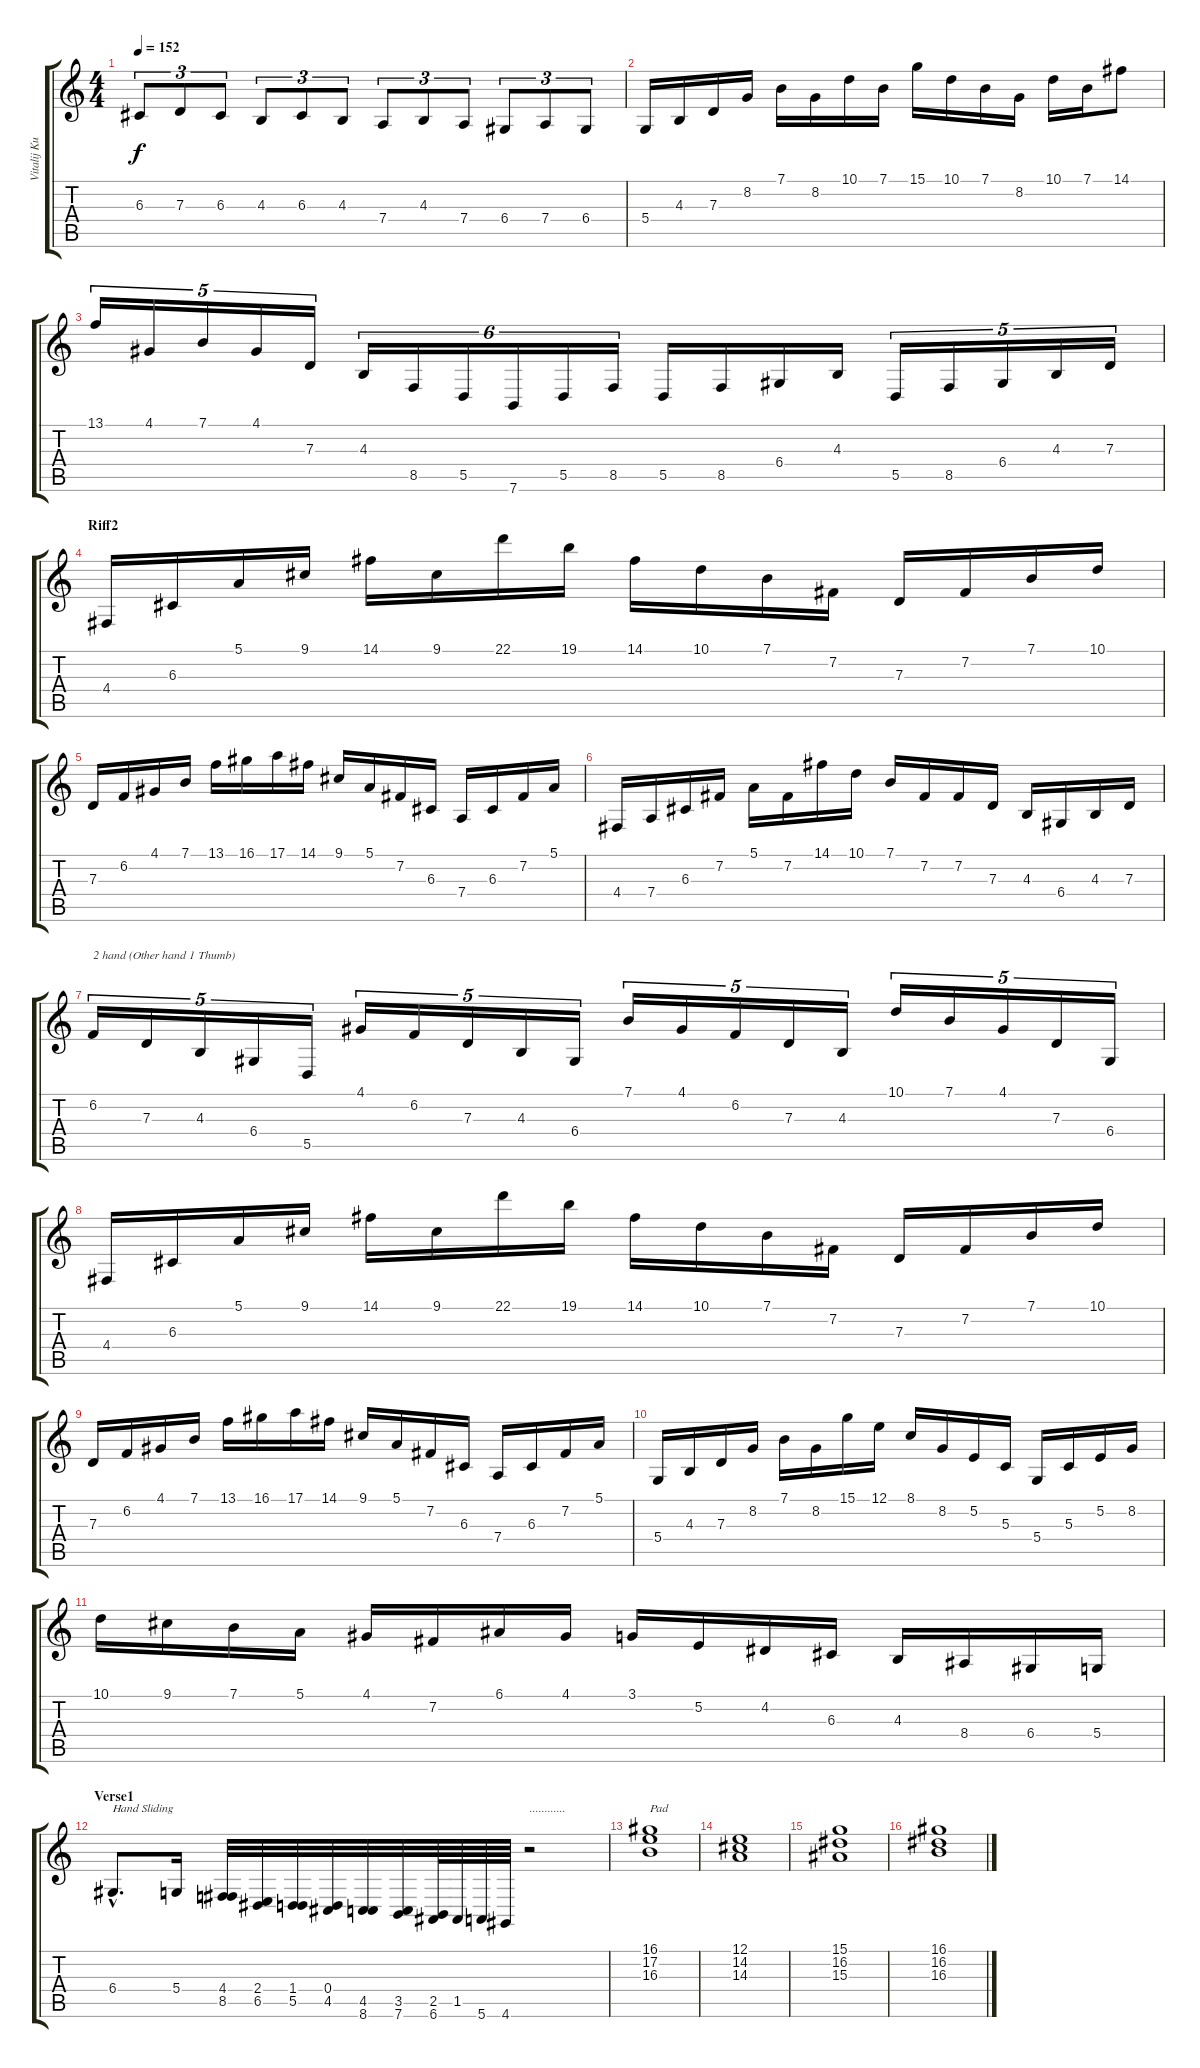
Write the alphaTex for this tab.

\track ("Vitalij Kuprij" "Vitalij Ku") {instrument lead1square}
\staff {score tabs}
\tuning (E4 B3 G3 D3 A2 E2) {hide}
\ts (4 4)
\tempo 152
\clef g2
\ks c
6.3.8{tu (3 2) dy f} 7.3.8{tu (3 2)} 6.3.8{tu (3 2)} 4.3.8{tu (3 2)} 6.3.8{tu (3 2)} 4.3.8{tu (3 2)} 7.4.8{tu (3 2)} 4.3.8{tu (3 2)} 7.4.8{tu (3 2)} 6.4.8{tu (3 2)} 7.4.8{tu (3 2)} 6.4.8{tu (3 2)} |
5.4.16 4.3.16 7.3.16 8.2.16 7.1.16 8.2.16 10.1.16 7.1.16 15.1.16 10.1.16 7.1.16 8.2.16 10.1.16 7.1.16 14.1.8 |
13.1.16{tu (5 4)} 4.1.16{tu (5 4)} 7.1.16{tu (5 4)} 4.1.16{tu (5 4)} 7.3.16{tu (5 4)} 4.3.16{tu (6 4)} 8.5.16{tu (6 4)} 5.5.16{tu (6 4)} 7.6.16{tu (6 4)} 5.5.16{tu (6 4)} 8.5.16{tu (6 4)} 5.5.16 8.5.16 6.4.16 4.3.16 5.5.16{tu (5 4)} 8.5.16{tu (5 4)} 6.4.16{tu (5 4)} 4.3.16{tu (5 4)} 7.3.16{tu (5 4)} |
\section ("" "Riff2")
4.4.16 6.3.16 5.1.16 9.1.16 14.1.16 9.1.16 22.1.16 19.1.16 14.1.16 10.1.16 7.1.16 7.2.16 7.3.16 7.2.16 7.1.16 10.1.16 |
7.3.16 6.2.16 4.1.16 7.1.16 13.1.16 16.1.16 17.1.16 14.1.16 9.1.16 5.1.16 7.2.16 6.3.16 7.4.16 6.3.16 7.2.16 5.1.16 |
4.4.16 7.4.16 6.3.16 7.2.16 5.1.16 7.2.16 14.1.16 10.1.16 7.1.16 7.2.16 7.2.16 7.3.16 4.3.16 6.4.16 4.3.16 7.3.16 |
6.2.16{tu (5 4) txt "2 hand (Other hand 1 Thumb)"} 7.3.16{tu (5 4)} 4.3.16{tu (5 4)} 6.4.16{tu (5 4)} 5.5.16{tu (5 4)} 4.1.16{tu (5 4)} 6.2.16{tu (5 4)} 7.3.16{tu (5 4)} 4.3.16{tu (5 4)} 6.4.16{tu (5 4)} 7.1.16{tu (5 4)} 4.1.16{tu (5 4)} 6.2.16{tu (5 4)} 7.3.16{tu (5 4)} 4.3.16{tu (5 4)} 10.1.16{tu (5 4)} 7.1.16{tu (5 4)} 4.1.16{tu (5 4)} 7.3.16{tu (5 4)} 6.4.16{tu (5 4)} |
4.4.16 6.3.16 5.1.16 9.1.16 14.1.16 9.1.16 22.1.16 19.1.16 14.1.16 10.1.16 7.1.16 7.2.16 7.3.16 7.2.16 7.1.16 10.1.16 |
7.3.16 6.2.16 4.1.16 7.1.16 13.1.16 16.1.16 17.1.16 14.1.16 9.1.16 5.1.16 7.2.16 6.3.16 7.4.16 6.3.16 7.2.16 5.1.16 |
5.4.16 4.3.16 7.3.16 8.2.16 7.1.16 8.2.16 15.1.16 12.1.16 8.1.16 8.2.16 5.2.16 5.3.16 5.4.16 5.3.16 5.2.16 8.2.16 |
10.1.16 9.1.16 7.1.16 5.1.16 4.1.16 7.2.16 6.1.16 4.1.16 3.1.16 5.2.16 4.2.16 6.3.16 4.3.16 8.4.16 6.4.16 5.4.16 |
\section ("" "Verse1")
6.4{hac}.8{d txt "Hand Sliding"} 5.4.16 (4.4 8.5).32 (2.4 6.5).32 (1.4 5.5).32 (0.4 4.5).32 (4.5 8.6).32 (3.5 7.6).32 (2.5 6.6).64 1.5.64 5.6.64 4.6.64 r.2{txt "............"} |
(16.1 17.2 16.3).1{txt "Pad" volume 13 instrument pad3polysynth} |
(12.1 14.2 14.3).1 |
(15.1 16.2 15.3).1 |
(16.1 16.2 16.3).1
